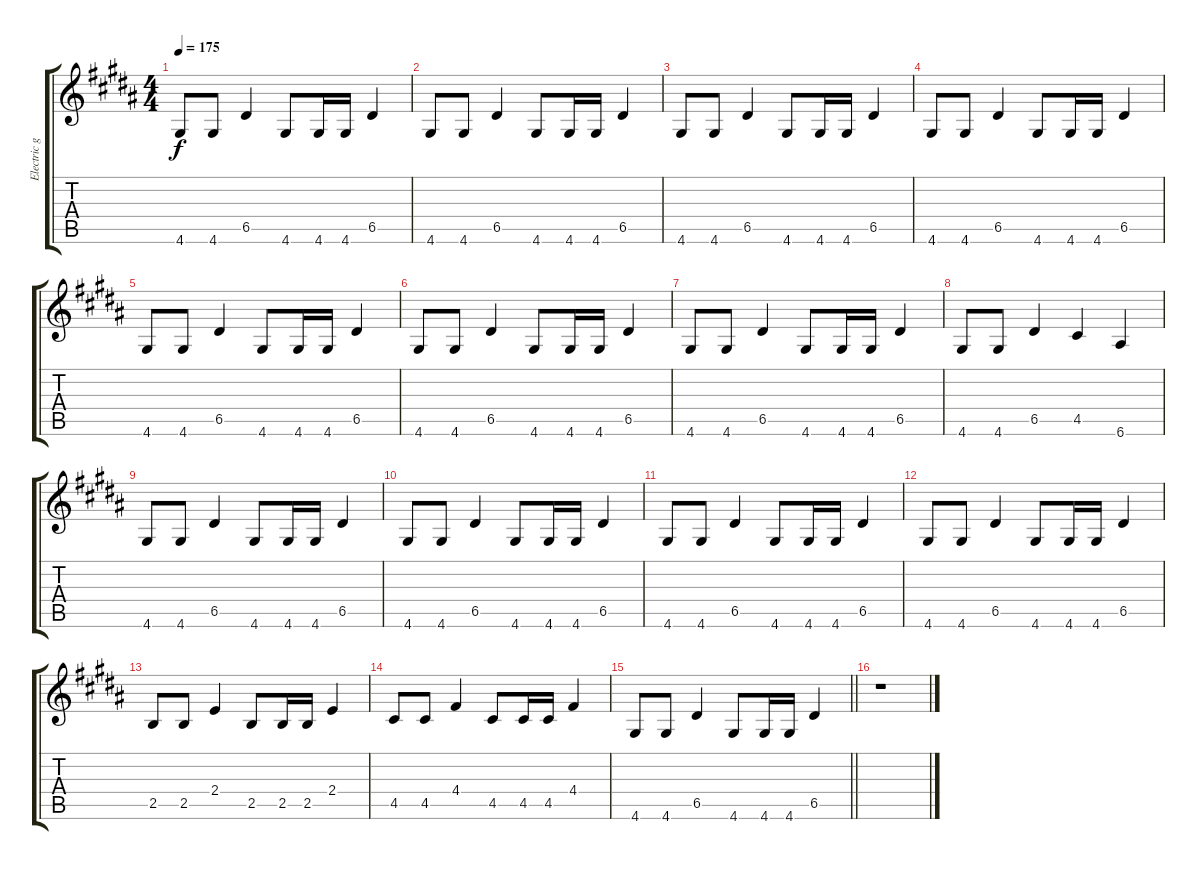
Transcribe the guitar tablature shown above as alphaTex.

\track ("Electric gtr w/ distortion" "Electric g") {instrument distortionguitar}
\staff {score tabs}
\tuning (E4 B3 G3 D3 A2 E2) {hide}
\ts (4 4)
\tempo 175
\clef g2
\ks b
4.6.8{dy f} 4.6.8 6.5.4 4.6.8 4.6.16 4.6.16 6.5.4 |
\ks g#minor
4.6.8 4.6.8 6.5.4 4.6.8 4.6.16 4.6.16 6.5.4 |
4.6.8 4.6.8 6.5.4 4.6.8 4.6.16 4.6.16 6.5.4 |
\ks b
4.6.8 4.6.8 6.5.4 4.6.8 4.6.16 4.6.16 6.5.4 |
\ks g#minor
4.6.8 4.6.8 6.5.4 4.6.8 4.6.16 4.6.16 6.5.4 |
4.6.8 4.6.8 6.5.4 4.6.8 4.6.16 4.6.16 6.5.4 |
4.6.8 4.6.8 6.5.4 4.6.8 4.6.16 4.6.16 6.5.4 |
\ks b
4.6.8 4.6.8 6.5.4 4.5.4 6.6.4 |
\ks g#minor
4.6.8 4.6.8 6.5.4 4.6.8 4.6.16 4.6.16 6.5.4 |
4.6.8 4.6.8 6.5.4 4.6.8 4.6.16 4.6.16 6.5.4 |
4.6.8 4.6.8 6.5.4 4.6.8 4.6.16 4.6.16 6.5.4 |
\ks b
4.6.8 4.6.8 6.5.4 4.6.8 4.6.16 4.6.16 6.5.4 |
\ks g#minor
2.5.8 2.5.8 2.4.4 2.5.8 2.5.16 2.5.16 2.4.4 |
4.5.8 4.5.8 4.4.4 4.5.8 4.5.16 4.5.16 4.4.4 |
\barLineRight lightlight
4.6.8 4.6.8 6.5.4 4.6.8 4.6.16 4.6.16 6.5.4 |
\ks b
r.1
